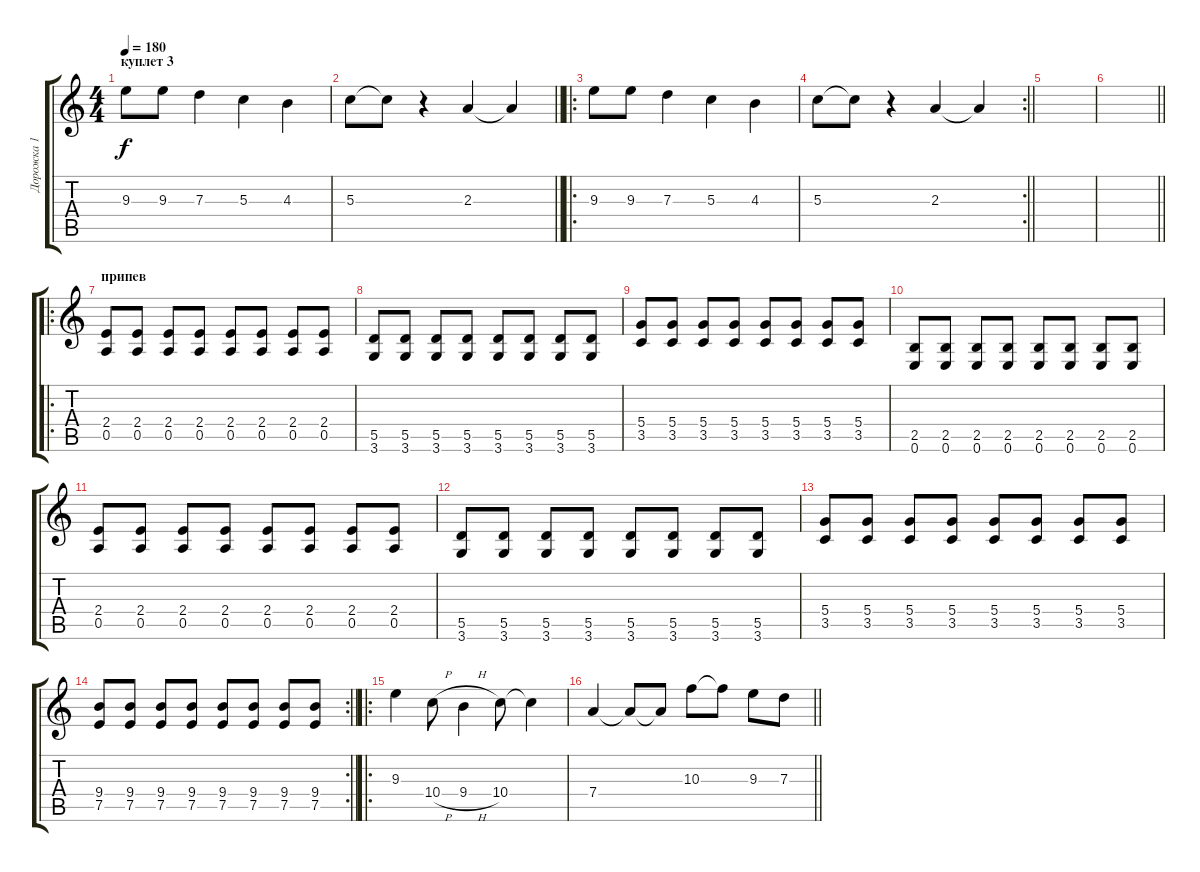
\track ("Дорожка 1" "Дорожка 1") {instrument distortionguitar}
\staff {score tabs}
\tuning (E4 B3 G3 D3 A2 E2) {hide}
\ts (4 4)
\section ("" "куплет 3")
\tempo 180
\clef g2
\ks c
9.3.8{dy f} 9.3.8 7.3.4 5.3.4 4.3.4 |
\barLineRight lightlight
5.3.8 5.3{t}.8 r.4 2.3.4 2.3{t}.4 |
\ro
9.3.8 9.3.8 7.3.4 5.3.4 4.3.4 |
\rc 2
\barLineRight lightlight
5.3.8 5.3{t}.8 r.4 2.3.4 2.3{t}.4 |
|
\barLineRight lightlight
|
\ro
\section ("" "припев")
(2.4 0.5).8 (2.4 0.5).8 (2.4 0.5).8 (2.4 0.5).8 (2.4 0.5).8 (2.4 0.5).8 (2.4 0.5).8 (2.4 0.5).8 |
(5.5 3.6).8 (5.5 3.6).8 (5.5 3.6).8 (5.5 3.6).8 (5.5 3.6).8 (5.5 3.6).8 (5.5 3.6).8 (5.5 3.6).8 |
(5.4 3.5).8 (5.4 3.5).8 (5.4 3.5).8 (5.4 3.5).8 (5.4 3.5).8 (5.4 3.5).8 (5.4 3.5).8 (5.4 3.5).8 |
(2.5 0.6).8 (2.5 0.6).8 (2.5 0.6).8 (2.5 0.6).8 (2.5 0.6).8 (2.5 0.6).8 (2.5 0.6).8 (2.5 0.6).8 |
(2.4 0.5).8 (2.4 0.5).8 (2.4 0.5).8 (2.4 0.5).8 (2.4 0.5).8 (2.4 0.5).8 (2.4 0.5).8 (2.4 0.5).8 |
(5.5 3.6).8 (5.5 3.6).8 (5.5 3.6).8 (5.5 3.6).8 (5.5 3.6).8 (5.5 3.6).8 (5.5 3.6).8 (5.5 3.6).8 |
(5.4 3.5).8 (5.4 3.5).8 (5.4 3.5).8 (5.4 3.5).8 (5.4 3.5).8 (5.4 3.5).8 (5.4 3.5).8 (5.4 3.5).8 |
\rc 2
\barLineRight lightlight
(9.4 7.5).8 (9.4 7.5).8 (9.4 7.5).8 (9.4 7.5).8 (9.4 7.5).8 (9.4 7.5).8 (9.4 7.5).8 (9.4 7.5).8 |
\ro
9.3.4 10.4{h}.8 9.4{h}.4 10.4.8 10.4{t}.4 |
\barLineRight lightlight
7.4.4 7.4{t}.8 7.4{t}.8 10.3.8 10.3{t}.8 9.3.8 7.3.8
